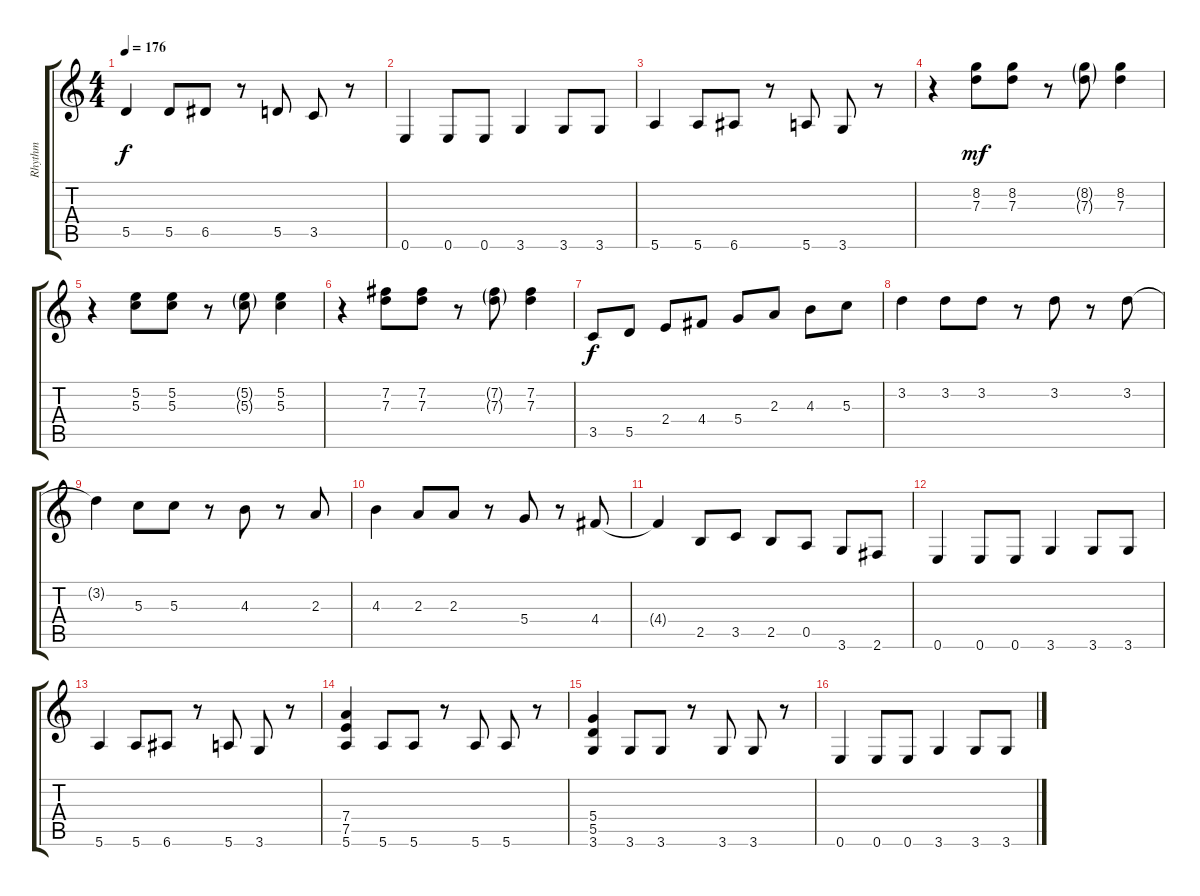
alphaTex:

\track ("Rhythm" "Rhythm") {instrument electricguitarclean}
\staff {score tabs}
\tuning (E4 B3 G3 D3 A2 E2) {hide}
\ts (4 4)
\tempo 176
\clef g2
\ks c
5.5.4{dy f} 5.5.8 6.5.8 r.8 5.5.8 3.5.8 r.8 |
0.6.4 0.6.8 0.6.8 3.6.4 3.6.8 3.6.8 |
5.6.4 5.6.8 6.6.8 r.8 5.6.8 3.6.8 r.8 |
r.4 (8.2 7.3).8{dy mf} (8.2 7.3).8 r.8 (8.2{g} 7.3{g}).8 (8.2 7.3).4 |
r.4 (5.2 5.3).8 (5.2 5.3).8 r.8 (5.2{g} 5.3{g}).8 (5.2 5.3).4 |
r.4 (7.2 7.3).8 (7.2 7.3).8 r.8 (7.2{g} 7.3{g}).8 (7.2 7.3).4 |
3.5.8{dy f} 5.5.8 2.4.8 4.4.8 5.4.8 2.3.8 4.3.8 5.3.8 |
3.2.4 3.2.8 3.2.8 r.8 3.2.8 r.8 3.2.8 |
3.2{t}.4 5.3.8 5.3.8 r.8 4.3.8 r.8 2.3.8 |
4.3.4 2.3.8 2.3.8 r.8 5.4.8 r.8 4.4.8 |
4.4{t}.4 2.5.8 3.5.8 2.5.8 0.5.8 3.6.8 2.6.8 |
0.6.4 0.6.8 0.6.8 3.6.4 3.6.8 3.6.8 |
5.6.4 5.6.8 6.6.8 r.8 5.6.8 3.6.8 r.8 |
(7.4 7.5 5.6).4 5.6.8 5.6.8 r.8 5.6.8 5.6.8 r.8 |
(5.4 5.5 3.6).4 3.6.8 3.6.8 r.8 3.6.8 3.6.8 r.8 |
0.6.4 0.6.8 0.6.8 3.6.4 3.6.8 3.6.8
